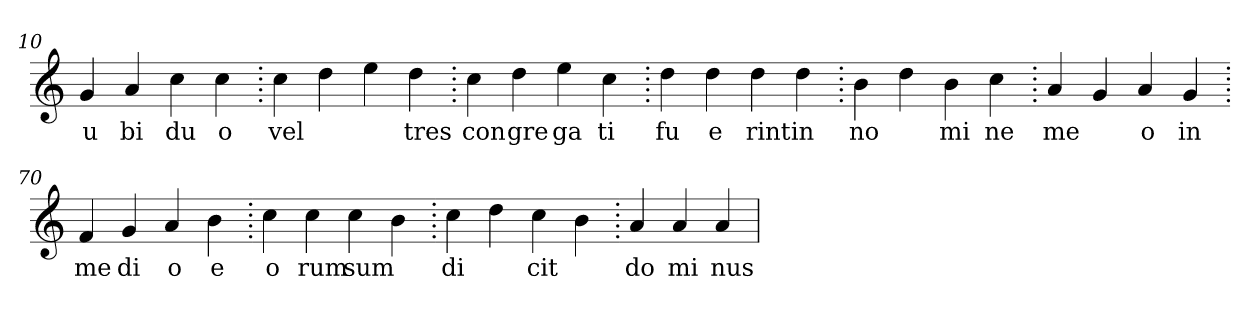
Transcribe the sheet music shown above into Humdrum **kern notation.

**kern	**text
*part1	*part1
*staff1	*staff1
*clefG2	*
=10.	=10.
4g	u
4a	bi
4cc	du
4cc	o
=20.	=20.
4cc	vel
4dd	.
4ee	.
4dd	tres
=30.	=30.
4cc	con
4dd	gre
4ee	ga
4cc	ti
=40.	=40.
4dd	fu
4dd	e
4dd	rint
4dd	in
=50.	=50.
4b	no
4dd	.
4b	mi
4cc	ne
=60.	=60.
4a	me
4g	.
4a	o
4g	in
=70.	=70.
4f	me
4g	di
4a	o
4b	e
=80.	=80.
4cc	o
4cc	rum
4cc	sum
4b	.
=90.	=90.
4cc	di
4dd	.
4cc	cit
4b	.
=100.	=100.
4a	do
4a	mi
4a	nus
=	=
*-	*-
